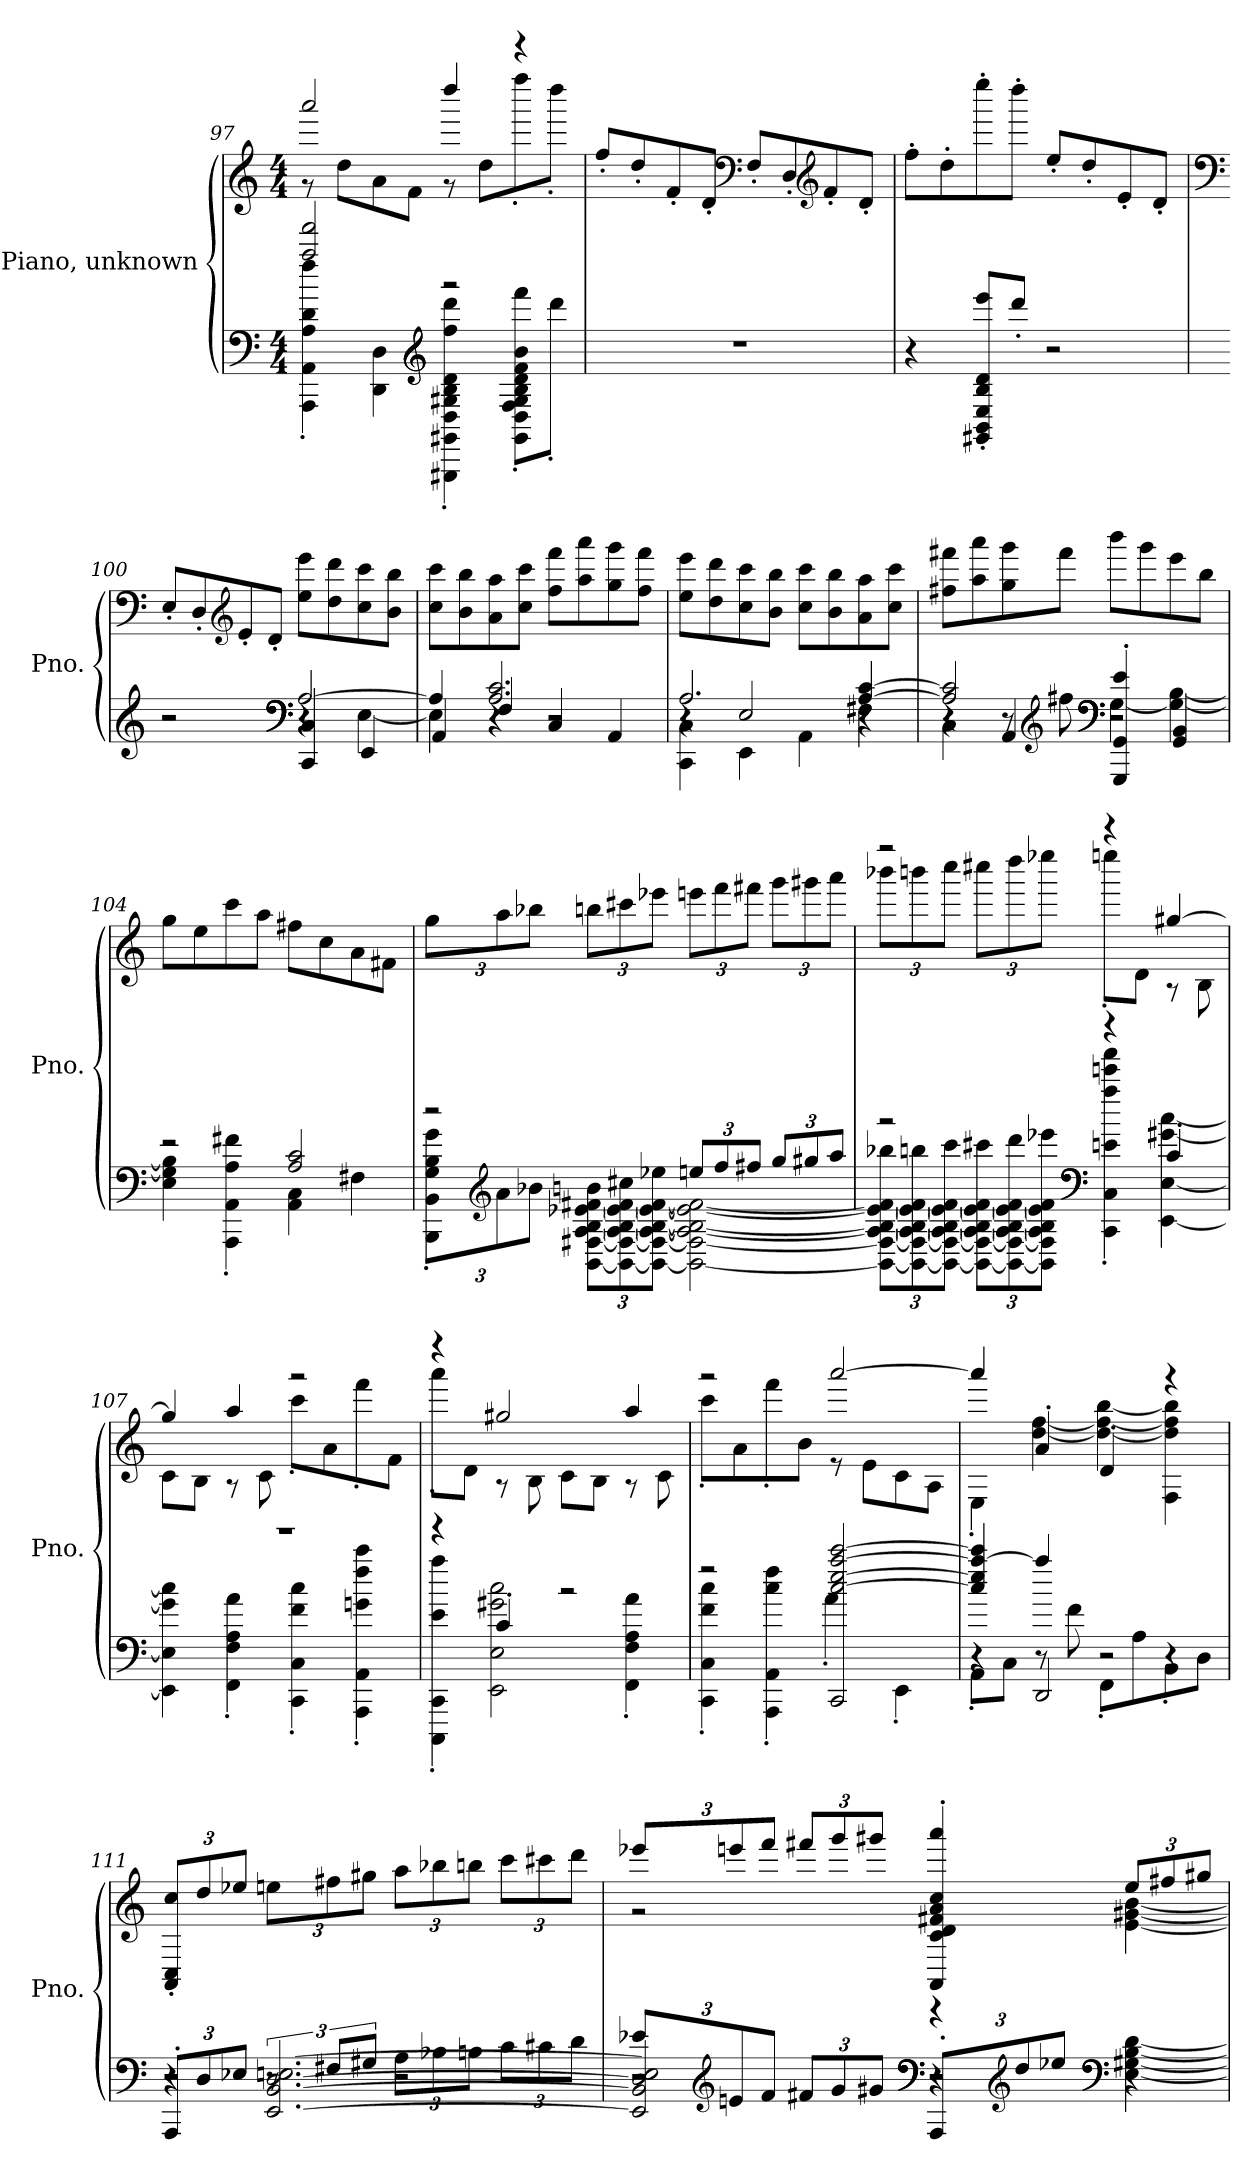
**kern	**kern
*part1	*part1
*staff2	*staff1
*I"Piano, unknown	*
*I'Pno.	*
*clefF4	*clefG2
*k[]	*k[]
*M4/4	*M4/4
=97	=97
*^	*^
2aa/ 2fff/	4AAA\' 4AA\' 4A\' 4d\' 4ff\'	2aaa/	8r
.	.	.	8dd\L
.	4DD\ 4D\	.	8a\
.	.	.	8f\J
*clefG2	*	*	*
2r	4GGG#X\' 4GG#X\' 4D\' 4G#X\' 4B\' 4d\' 4ff\' 4ddd\'	4dddd/	8r
.	.	.	8dd\L
.	8GG#\' 8D\' 8F\' 8G#\' 8B\' 8d\' 8f\' 8b\' 8fff\'L	4r	8ffff'\
.	8ddd'\J	.	8dddd'\J
*v	*v	*	*
*	*v	*v
=98	=98
1r	8ff'/L
.	8dd'/
.	8f'/
.	8d'/J
*	*clefF4
.	8F'/L
.	8D'/
*	*clefG2
.	8f'/
.	8d'/J
!!LO:PB:g=z
=99	=99
4r	8ff'\L
.	8dd'\
8GG#X/' 8BB/' 8E/' 8B/' 8d/' 8eee/'L	8eeee'\
8ddd'/J	8dddd'\J
2r	8ee'/L
.	8dd'/
.	8e'/
.	8d'/J
=100	=100
*	*clefF4
*^	*
*	*^	*
2r	2r	2r	8E'/L
.	.	.	8D'/
*	*	*	*clefG2
.	.	.	8e'/
.	.	.	8d'/J
*clefF4	*	*	*
[2A/	4r	4CC/ 4C/	8ee\ 8eee\L
.	.	.	8dd\ 8ddd\
.	[4E\	4EE/	8cc\ 8ccc\
.	.	.	8b\ 8bb\J
=101	=101	=101	=101
4A/]	4E\]	4AA/	8cc\ 8ccc\L
.	.	.	8b\ 8bb\
2.A/ 2.c/	4r	4F/	8a\ 8aa\
.	.	.	8cc\ 8ccc\J
.	2r	4C/	8ff\ 8fff\L
.	.	.	8aa\ 8aaa\
.	.	4AA/	8gg\ 8ggg\
.	.	.	8ff\ 8fff\J
=102	=102	=102	=102
2.A/	4CC\ 4C\	4r	8ee\ 8eee\L
.	.	.	8dd\ 8ddd\
.	4EE\	2E/	8cc\ 8ccc\
.	.	.	8b\ 8bb\J
.	4AA\	.	8cc\ 8ccc\L
.	.	.	8b\ 8bb\
[4A/ [4c/	4F#X\	4r	8a\ 8aa\
.	.	.	8cc\ 8ccc\J
!!LO:LB:g=z
=103	=103	=103	=103
2A/] 2c/]	4C\	4r	8ff#X\ 8fff#X\L
.	.	.	8aa\ 8aaa\
.	8r	4AA/	8gg\ 8ggg\
*clefG2	*	*	*
.	8ff#X\	.	8fff#\J
*clefF4	*	*	*
2r	[4G\	4GGG/' 4GG/' 4e/'	8bbb\L
.	.	.	8ggg\
.	4G\_ [4B\	4GG/ 4BB/	8eee\
.	.	.	8bb\J
*	*v	*v	*
=104	=104	=104
2r	4E\ 4G\] 4B\]	8gg\L
.	.	8ee\
.	4AAA\' 4AA\' 4A\' 4f#X\'	8ccc\
.	.	8aa\J
2A/ 2c/	4AA\ 4C\	8ff#X\L
.	.	8cc\
.	4F#X\	8a\
.	.	8f#X\J
!!LO:LB:g=z
=105	=105	=105
*	*Xbrackettup	*Xbrackettup
2r	12BBB\' 12BB\' 12G\' 12B\' 12g\'L	12gg\L
*clefG2	*	*
.	12a\	12aa\
.	12b-X\J	12bb-X\J
.	[12BB\ [12F#X\ [12A\ [12B\ [12e-X\ [12f#X\ 12bn\L	12bbn\L
.	12BB\_ 12F#\_ 12A\_ 12B\_ 12e-\_ 12f#\_ 12cc#X\	12ccc#X\
.	12BB\_ 12F#\_ 12A\_ 12B\_ 12e-\_ 12f#\_ 12ee-X\J	12eee-X\J
12een/L	2BB\_ 2F#\_ 2A\_ 2B\_ 2e-\_ 2f#\_	12eeen\L
12ff/	.	12fff\
12ff#X/J	.	12fff#X\J
12gg/L	.	12ggg\L
12gg#X/	.	12ggg#X\
12aa/J	.	12aaa\J
=106	=106	=106
*	*	*^
2r	12BB\_ 12F#\_ 12A\_ 12B\_ 12e-\_ 12f#\_ 12bb-X\L	2r	12bbb-X\L
.	12BB\_ 12F#\_ 12A\_ 12B\_ 12e-\_ 12f#\_ 12bbn\	.	12bbbn\
.	12BB\_ 12F#\_ 12A\_ 12B\_ 12e-\_ 12f#\_ 12ccc\J	.	12cccc\J
.	12BB\_ 12F#\_ 12A\_ 12B\_ 12e-\_ 12f#\_ 12ccc#X\L	.	12cccc#X\L
.	12BB\_ 12F#\_ 12A\_ 12B\_ 12e-\_ 12f#\_ 12ddd\	.	12dddd\
.	12BB\] 12F#\] 12A\] 12B\] 12e-\] 12f#\] 12eee-X\J	.	12eeee-X\J
*clefF4	*	*	*
4r	4CC\' 4C\' 4en\' 4aa\' 4eeen\' 4aaa\'	4r	8eeeen'\L
.	.	.	8d\J
4c'/	[4EE\ [4E\ [4g#X\ [4cc\	[4gg#X/	8r
.	.	.	8B\
!!LO:LB:g=z	!!
=107	=107	=107	=107
1r	4EE\] 4E\] 4g#\] 4cc\]	4gg#/]	8c\L
.	.	.	8B\J
.	4FF\' 4F\' 4A\' 4a\'	4aa/	8r
.	.	.	8c\
.	4CC\' 4C\' 4f\' 4cc\'	2r	8ccc'\L
.	.	.	8a\
.	4AAA\' 4AA\' 4gn\' 4ff\' 4ccc\'	.	8fff'\
.	.	.	8f\J
=108	=108	=108	=108
4r	4CCC\' 4CC\' 4e\' 4aa\'	4r	8aaa'\L
.	.	.	8d\J
4c'/	2EE\ 2E\ 2g#X\ 2cc\	2gg#X/	8r
.	.	.	8B\
2r	.	.	8c\L
.	.	.	8B\J
.	4FF\' 4F\' 4A\' 4a\'	4aa/	8r
.	.	.	8c\
=109	=109	=109	=109
2r	4CC\' 4C\' 4f\' 4cc\'	2r	8ccc'\L
.	.	.	8a\
.	4AAA\' 4AA\' 4cc\' 4ff\'	.	8fff'\
.	.	.	8b\J
2CC/ [2cc/ [2ee/ [2aa/ [2ccc/	4a'\	[2aaa/	8r
.	.	.	8e\L
.	4EE'\	.	8c\
.	.	.	8A\J
=110	=110	=110	=110
*	*^	*	*
4cc/] 4ee/] 4aa/_ 4ccc/]	8AA'\L	4r	4aaa/]	4E'\
.	8C\J	.	.	.
4aa/]	8r	2DD/	4a'/	[4dd\ [4ff\
.	8f\	.	.	.
2r	8FF'\L	.	4d'/	4dd\_ 4ff\_ [4bb\
.	8A\	.	.	.
.	8BB'\	4r	4r	4F\ 4dd\] 4ff\] 4bb\]
.	8D\J	.	.	.
*	*	*	*v	*v
!!LO:LB:g=z
=111	=111	=111	=111
12AAA'/L	2r	4r	12AA/' 12C/' 12cc/'L
12D/	.	.	12dd/
12E-X/J	.	.	12ee-X/J
*brackettup	*	*	*
12r	.	[2.EE/ [2.BB/ [2.D/ [2.En/	12een\L
12F#X/L	.	.	12ff#X\
12G#X/J	.	.	12gg#X\J
*	*Xbrackettup	*	*
2r	12A\L	.	12aa\L
.	12B-X\	.	12bb-X\
.	12Bn\J	.	12bbn\J
.	12c\L	.	12ccc\L
.	12c#X\	.	12ccc#X\
.	12d\J	.	12ddd\J
=112	=112	=112	=112
*	*	*	*^
12e-X/L	2r	2EE/] 2BB/] 2D/] 2E/]	12eee-X/L	2r
*clefG2	*	*	*	*
12en/	.	.	12eeen/	.
12f/J	.	.	12fff/J	.
12f#X/L	.	.	12fff#X/L	.
12g/	.	.	12ggg/	.
12g#X/J	.	.	12ggg#X/J	.
*clefF4	*	*	*	*
12AAA'/L	4r	2r	4AA/' 4c/' 4d/' 4f#X/' 4a/' 4cc/' 4aaa/'	4r
*clefG2	*	*	*	*
12dd/	.	.	.	.
12ee-X/J	.	.	.	.
*clefF4	*	*	*	*
4r	[4E\ [4G#X\ [4B\ [4d\	.	12ee/L	[4e\ [4g#X\ [4b\
.	.	.	12ff#X/	.
.	.	.	12gg#X/J	.
*v	*v	*v	*	*
*	*v	*v
=	=
*-	*-
